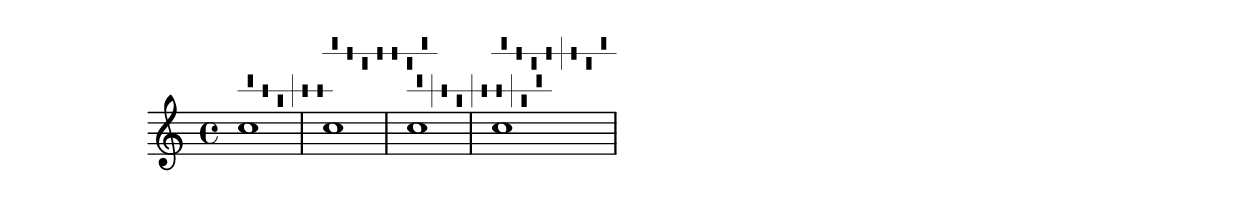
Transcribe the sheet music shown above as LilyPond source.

\version "2.12.0"

\header {
  texidoc = "The harp-pedal markup function does some sanity checks. All 
the diagrams here violate the standard (7 pedals with divider after third), so
a warning is printed out, but they should still look okay."
}

\relative c'' {
  % Sanity checks: #pedals != 7:
  c1^\markup \harp-pedal #"^-v|--"
  % Sanity checks: no divider, multiple dividers, divider on wrong position:
  c1^\markup \harp-pedal #"^-v--v^"
  c1^\markup \harp-pedal #"^|-v|--|v^"
  c1^\markup \harp-pedal #"^-v-|-v^"
}
